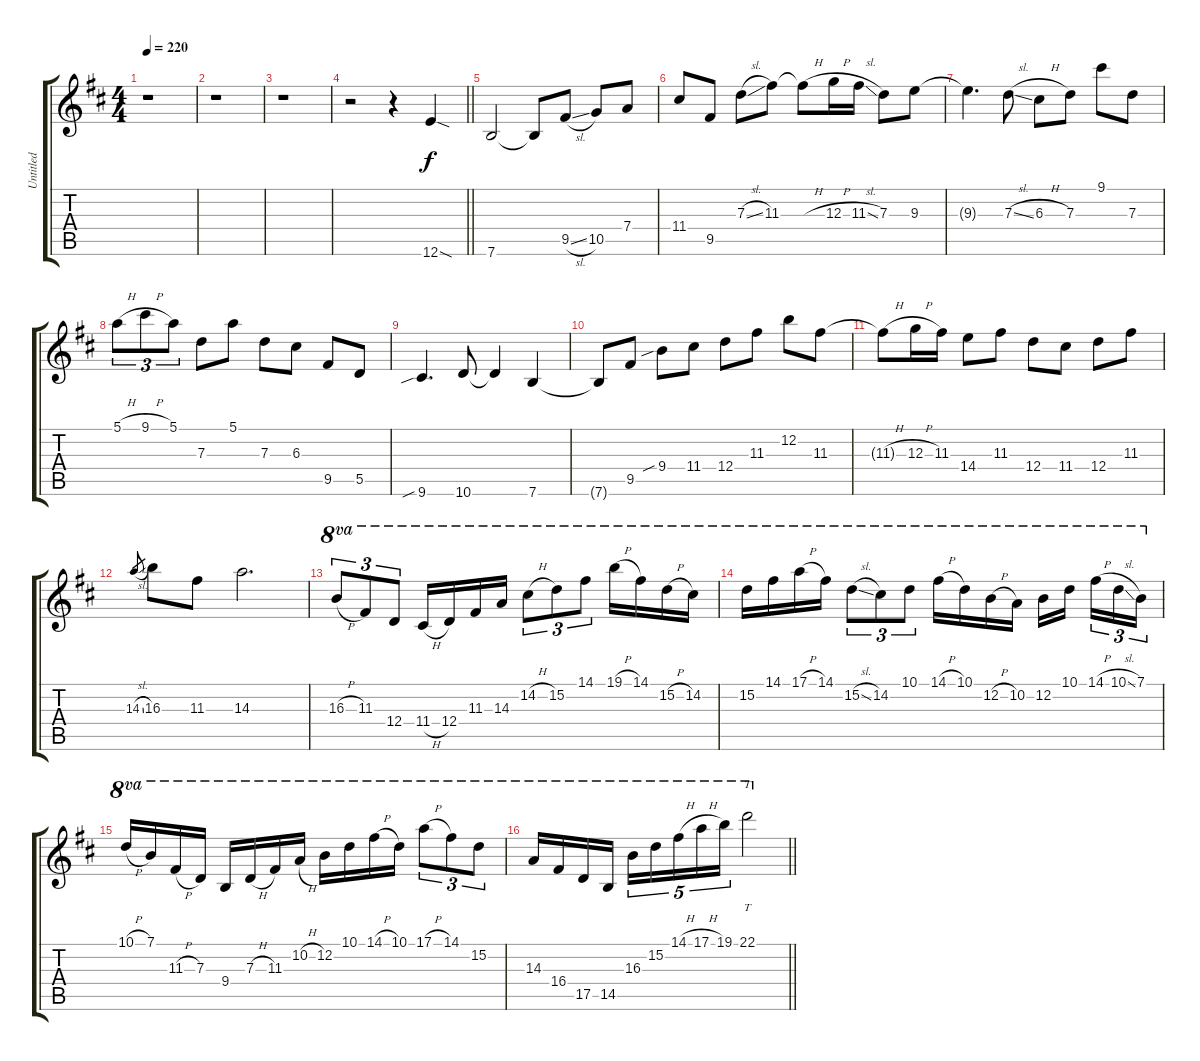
\track ("Untitled" "Untitled") {instrument overdrivenguitar}
\staff {score tabs}
\tuning (E4 B3 G3 D3 A2 E2) {hide}
\ts (4 4)
\tempo 220
\clef g2
\ks d
r.1{dy f} |
r.1 |
r.1 |
\barLineRight lightlight
r.2 r.4 12.6{sod}.4 |
7.6.2 7.6{t}.8 9.5{sl}.8 10.5.8 7.4.8 |
11.4.8 9.5.8 7.3{sl}.8 11.3.8 11.3{h t}.8 12.3{h}.16 11.3{sl}.16 7.3.8 9.3.8 |
9.3{t}.4{d} 7.3{sl}.8 6.3{h}.8 7.3.8 9.1.8 7.3.8 |
5.1{h}.8{tu (3 2)} 9.1{h}.8{tu (3 2)} 5.1.8{tu (3 2)} 7.3.8 5.1.8 7.3.8 6.3.8 9.5.8 5.5.8 |
9.6{sib}.4{d} 10.6.8 10.6{t}.4 7.6.4 |
7.6{t}.8 9.5.8 9.4{sib}.8 11.4.8 12.4.8 11.3.8 12.2.8 11.3.8 |
11.3{h t}.8 12.3{h}.16 11.3.16 14.4.8 11.3.8 12.4.8 11.4.8 12.4.8 11.3.8 |
14.3{sl}.8{gr} 16.3.8 11.3.8 14.3.2{d} |
16.3{h}.8{tu (3 2) ot 8va} 11.3.8{tu (3 2) ot 8va} 12.4.8{tu (3 2) ot 8va} 11.4{h}.16{ot 8va} 12.4.16{ot 8va} 11.3.16{ot 8va} 14.3.16{ot 8va} 14.2{h}.8{tu (3 2) ot 8va} 15.2.8{tu (3 2) ot 8va} 14.1.8{tu (3 2) ot 8va} 19.1{h}.16{ot 8va} 14.1.16{ot 8va} 15.2{h}.16{ot 8va} 14.2.16{ot 8va} |
15.2.16{ot 8va} 14.1.16{ot 8va} 17.1{h}.16{ot 8va} 14.1.16{ot 8va} 15.2{sl}.8{tu (3 2) ot 8va} 14.2.8{tu (3 2) ot 8va} 10.1.8{tu (3 2) ot 8va} 14.1{h}.16{ot 8va} 10.1.16{ot 8va} 12.2{h}.16{ot 8va} 10.2.16{ot 8va} 12.2.16{ot 8va} 10.1.16{ot 8va beam splitsecondary} 14.1{h}.16{tu (3 2) ot 8va} 10.1{sl}.16{tu (3 2) ot 8va} 7.1.16{tu (3 2) ot 8va} |
10.1{h}.16{ot 8va} 7.1.16{ot 8va} 11.3{h}.16{ot 8va} 7.3.16{ot 8va} 9.4.16{ot 8va} 7.3{h}.16{ot 8va} 11.3.16{ot 8va} 10.2{h}.16{ot 8va} 12.2.16{ot 8va} 10.1.16{ot 8va} 14.1{h}.16{ot 8va} 10.1.16{ot 8va} 17.1{h}.8{tu (3 2) ot 8va} 14.1.8{tu (3 2) ot 8va} 15.2.8{tu (3 2) ot 8va} |
\barLineRight lightlight
14.3.16{ot 8va} 16.4.16{ot 8va} 17.5.16{ot 8va} 14.5.16{ot 8va} 16.3.16{tu (5 4) ot 8va} 15.2.16{tu (5 4) ot 8va} 14.1{h}.16{tu (5 4) ot 8va} 17.1{h}.16{tu (5 4) ot 8va} 19.1.16{tu (5 4) ot 8va} 22.1.2{tt ot 8va}
